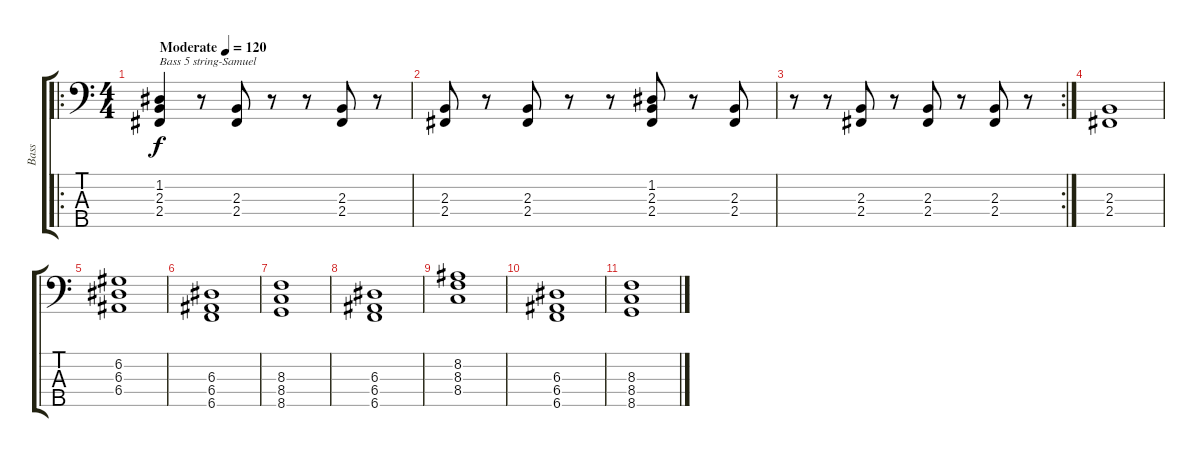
\track ("Bass" "Bass") {instrument electricbassfinger}
\staff {score tabs}
\tuning (G2 D2 A1 E1 B0) {hide}
\ro
\ts (4 4)
\tempo (120 "Moderate")
\clef f4
\ks c
(1.2 2.3 2.4).4{txt "Bass 5 string-Samuel" dy f instrument electricbassfinger} r.8 (2.3 2.4).8 r.8 r.8 (2.3 2.4).8 r.8 |
(2.3 2.4).8 r.8 (2.3 2.4).8 r.8 r.8 (1.2 2.3 2.4).8 r.8 (2.3 2.4).8 |
\rc 2
r.8 r.8 (2.3 2.4).8 r.8 (2.3 2.4).8 r.8 (2.3 2.4).8 r.8 |
(2.3 2.4).1 |
(6.2 6.3 6.4).1 |
(6.3 6.4 6.5).1 |
(8.3 8.4 8.5).1 |
(6.3 6.4 6.5).1 |
(8.2 8.3 8.4).1 |
(6.3 6.4 6.5).1 |
(8.3 8.4 8.5).1
